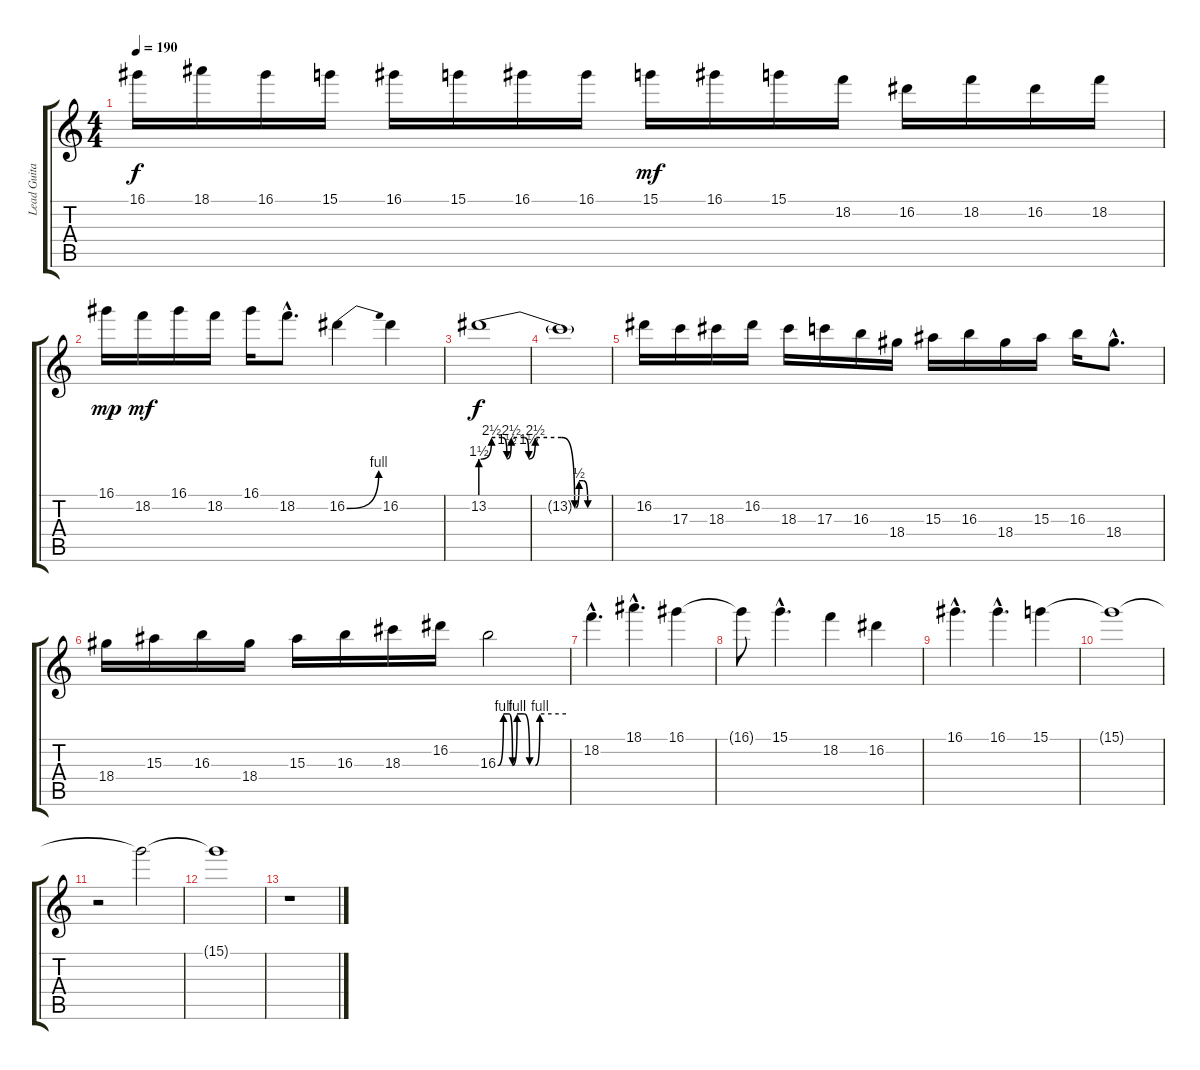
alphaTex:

\track ("Lead Guitar" "Lead Guita") {instrument distortionguitar}
\staff {score tabs}
\tuning (E4 B3 G3 D3 A2 D2) {hide}
\ts (4 4)
\tempo 190
\clef g2
\ks c
16.1.16{dy f} 18.1.16 16.1.16 15.1.16 16.1.16 15.1.16 16.1.16 16.1.16 15.1.16{dy mf} 16.1.16 15.1.16 18.2.16 16.2.16 18.2.16 16.2.16 18.2.16 |
16.1.16{dy mp} 18.2.16{dy mf} 16.1.16 18.2.16 16.1.16 18.2{hac}.8{d} 16.2{be (bend 0 0 60 4)}.4 16.2.4 |
13.2{be (custom 0 6 5 10 10 10 12 6 14 10 20 10 22 6 25 10 37 10 43 0 45 2 47 2 49 0 60 0)}.1{dy f} |
13.2{t}.1 |
16.2.16 17.3.16 18.3.16 16.2.16 18.3.16 17.3.16 16.3.16 18.4.16 15.3.16 16.3.16 18.4.16 15.3.16 16.3.16 18.4{hac}.8{d} |
18.4.16 15.3.16 16.3.16 18.4.16 15.3.16 16.3.16 18.3.16 16.2.16 16.3{be (custom 0 0 5 4 10 4 13 0 17 4 23 4 28 0 33 0 37 4 60 4)}.2 |
18.2{hac}.4{d} 18.1{hac}.4{d} 16.1.4 |
16.1{t}.8 15.1{hac}.4{d} 18.2.4 16.2.4 |
16.1{hac}.4{d} 16.1{hac}.4{d} 15.1.4 |
15.1{t}.1 |
r.2 15.1{t}.2{volume 0} |
15.1{t}.1 |
r.1
